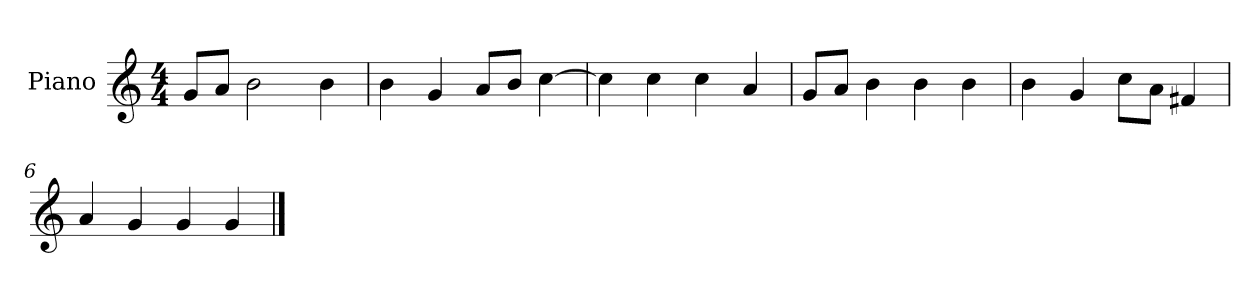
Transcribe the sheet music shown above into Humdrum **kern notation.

**kern
*part1
*staff1
*I"Piano
*I'P-no
*clefG2
*k[]
*M4/4
*MM90
=1
8g/L
8a/J
2b\
4b\
=2
4b\
4g/
8a/L
8b/J
[4cc\
=3
4cc\]
4cc\
4cc\
4a/
=4
8g/L
8a/J
4b\
4b\
4b\
=5
4b\
4g/
8cc\L
8a\J
4f#X/
=6
4a/
4g/
4g/
4g/
==
*-
